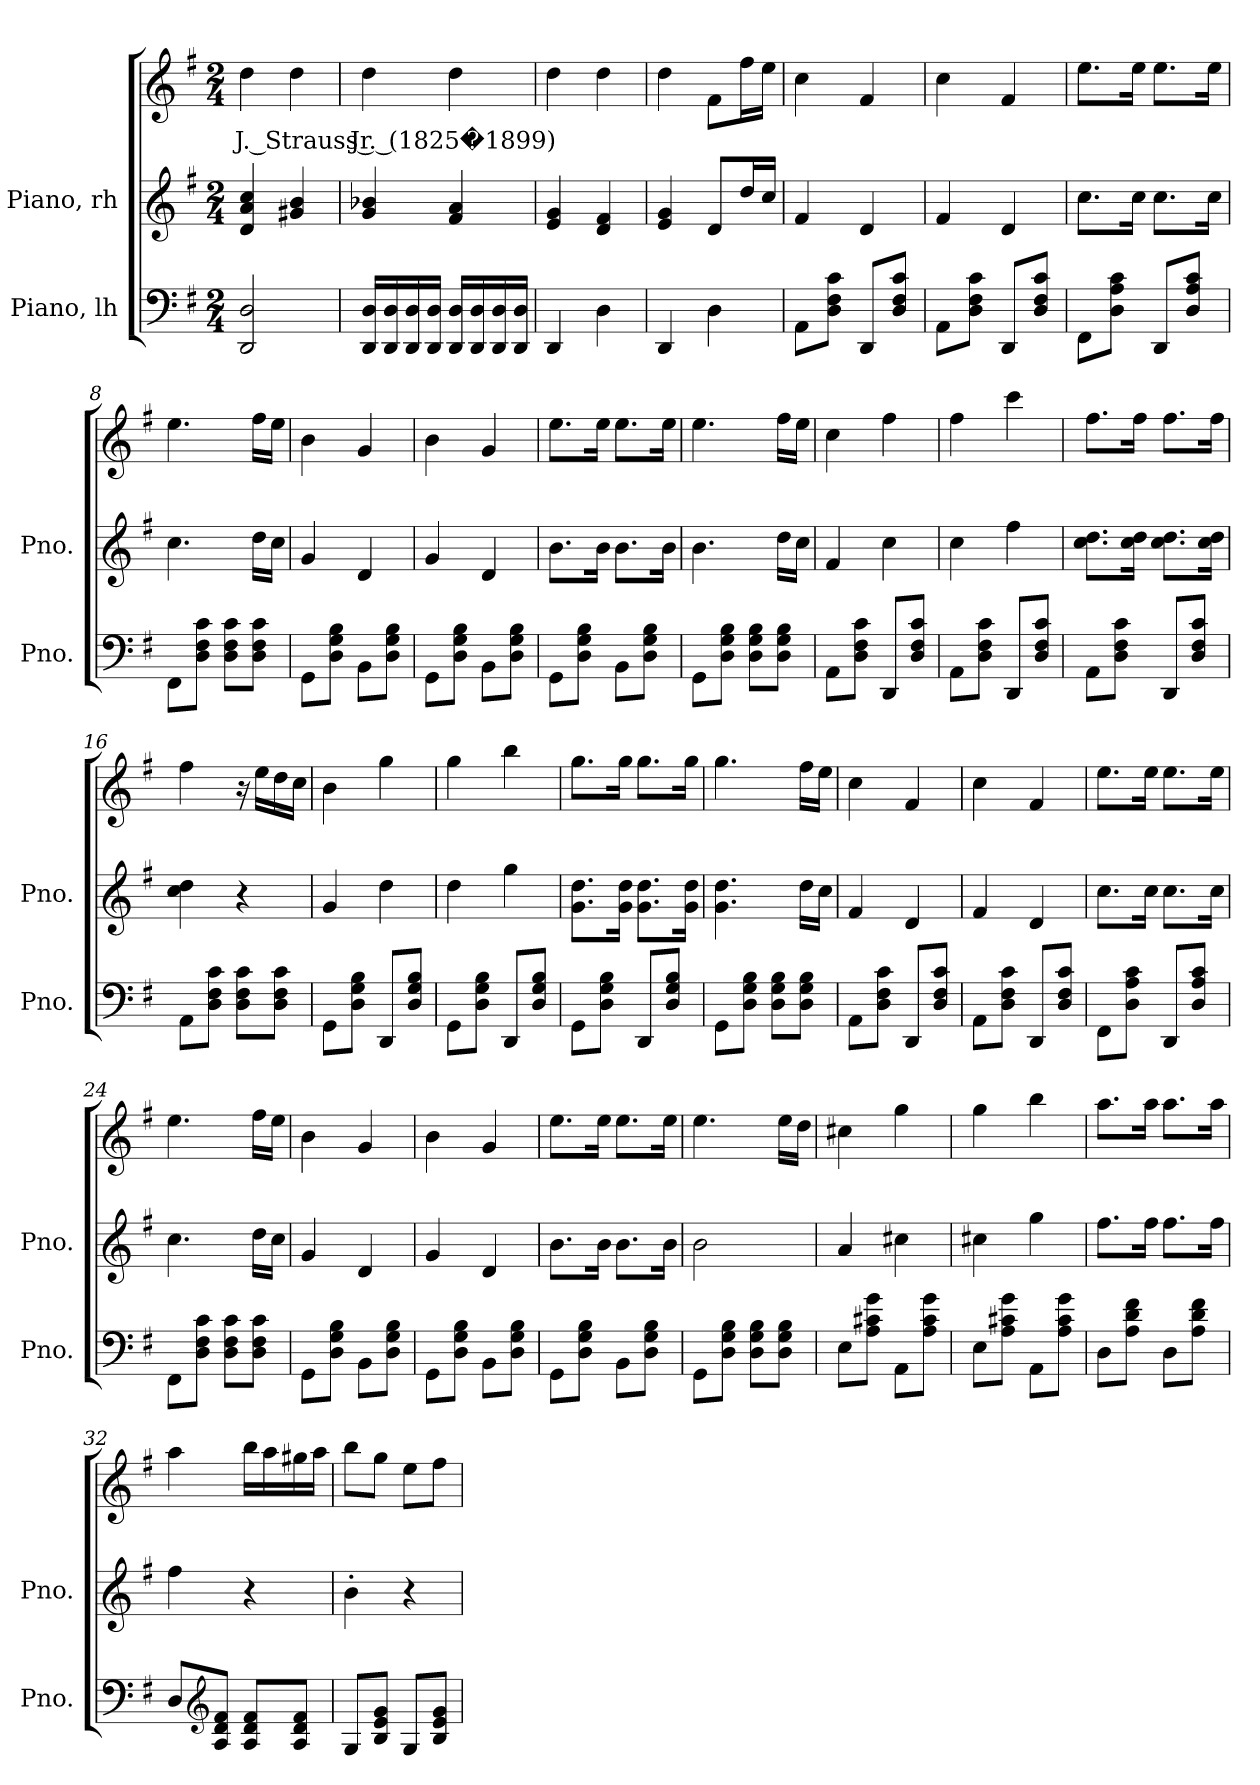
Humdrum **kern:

**kern	**kern	**kern	**text
*part2	*part1	*part1	*part1
*staff3	*staff2	*staff1	*staff1
*I"Piano, lh	*I"Piano, rh	*	*
*I'Pno.	*I'Pno.	*	*
*clefF4	*clefG2	*clefG2	*
*k[f#]	*k[f#]	*k[f#]	*
*M2/4	*M2/4	*M2/4	*
*MM120	*MM120	*MM120	*
=1	=1	=1	=1
!	!	!	!LO:LY:b
2DD/ 2D/	4d/ 4a/ 4cc/	4dd\	J. Strauss Jr. (1825�1899)
.	4g#X/ 4b/	4dd\	.
=2	=2	=2	=2
16DD/ 16D/LL	4g/ 4b-X/	4dd\	.
16DD/ 16D/	.	.	.
16DD/ 16D/	.	.	.
16DD/ 16D/JJ	.	.	.
16DD/ 16D/LL	4f#/ 4a/	4dd\	.
16DD/ 16D/	.	.	.
16DD/ 16D/	.	.	.
16DD/ 16D/JJ	.	.	.
=3	=3	=3	=3
4DD/	4e/ 4g/	4dd\	.
4D\	4d/ 4f#/	4dd\	.
=4	=4	=4	=4
4DD/	4e/ 4g/	4dd\	.
4D\	8d/L	8f#\L	.
.	16dd/L	16ff#\L	.
.	16cc/JJ	16ee\JJ	.
!!LO:LB:g=z
=5	=5	=5	=5
8AA\L	4f#/	4cc\	.
8D\ 8F#\ 8c\J	.	.	.
8DD/L	4d/	4f#/	.
8D/ 8F#/ 8c/J	.	.	.
=6	=6	=6	=6
8AA\L	4f#/	4cc\	.
8D\ 8F#\ 8c\J	.	.	.
8DD/L	4d/	4f#/	.
8D/ 8F#/ 8c/J	.	.	.
=7	=7	=7	=7
8FF#\L	8.cc\L	8.ee\L	.
8D\ 8A\ 8c\J	.	.	.
.	16cc\Jk	16ee\Jk	.
8DD/L	8.cc\L	8.ee\L	.
8D/ 8A/ 8c/J	.	.	.
.	16cc\Jk	16ee\Jk	.
=8	=8	=8	=8
8FF#\L	4.cc\	4.ee\	.
8D\ 8F#\ 8c\J	.	.	.
8D\ 8F#\ 8c\L	.	.	.
8D\ 8F#\ 8c\J	16dd\LL	16ff#\LL	.
.	16cc\JJ	16ee\JJ	.
=9	=9	=9	=9
8GG\L	4g/	4b\	.
8D\ 8G\ 8B\J	.	.	.
8BB\L	4d/	4g/	.
8D\ 8G\ 8B\J	.	.	.
=10	=10	=10	=10
8GG\L	4g/	4b\	.
8D\ 8G\ 8B\J	.	.	.
8BB\L	4d/	4g/	.
8D\ 8G\ 8B\J	.	.	.
=11	=11	=11	=11
8GG\L	8.b\L	8.ee\L	.
8D\ 8G\ 8B\J	.	.	.
.	16b\Jk	16ee\Jk	.
8BB\L	8.b\L	8.ee\L	.
8D\ 8G\ 8B\J	.	.	.
.	16b\Jk	16ee\Jk	.
!!LO:LB:g=z
=12	=12	=12	=12
8GG\L	4.b\	4.ee\	.
8D\ 8G\ 8B\J	.	.	.
8D\ 8G\ 8B\L	.	.	.
8D\ 8G\ 8B\J	16dd\LL	16ff#\LL	.
.	16cc\JJ	16ee\JJ	.
=13	=13	=13	=13
8AA\L	4f#/	4cc\	.
8D\ 8F#\ 8c\J	.	.	.
8DD/L	4cc\	4ff#\	.
8D/ 8F#/ 8c/J	.	.	.
=14	=14	=14	=14
8AA\L	4cc\	4ff#\	.
8D\ 8F#\ 8c\J	.	.	.
8DD/L	4ff#\	4ccc\	.
8D/ 8F#/ 8c/J	.	.	.
=15	=15	=15	=15
8AA\L	8.cc\ 8.dd\L	8.ff#\L	.
8D\ 8F#\ 8c\J	.	.	.
.	16cc\ 16dd\Jk	16ff#\Jk	.
8DD/L	8.cc\ 8.dd\L	8.ff#\L	.
8D/ 8F#/ 8c/J	.	.	.
.	16cc\ 16dd\Jk	16ff#\Jk	.
=16	=16	=16	=16
8AA\L	4cc\ 4dd\	4ff#\	.
8D\ 8F#\ 8c\J	.	.	.
8D\ 8F#\ 8c\L	4r	16r	.
.	.	16ee\LL	.
8D\ 8F#\ 8c\J	.	16dd\	.
.	.	16cc\JJ	.
=17	=17	=17	=17
8GG\L	4g/	4b\	.
8D\ 8G\ 8B\J	.	.	.
8DD/L	4dd\	4gg\	.
8D/ 8G/ 8B/J	.	.	.
=18	=18	=18	=18
8GG\L	4dd\	4gg\	.
8D\ 8G\ 8B\J	.	.	.
8DD/L	4gg\	4bb\	.
8D/ 8G/ 8B/J	.	.	.
!!LO:LB:g=z
=19	=19	=19	=19
8GG\L	8.g\ 8.dd\L	8.gg\L	.
8D\ 8G\ 8B\J	.	.	.
.	16g\ 16dd\Jk	16gg\Jk	.
8DD/L	8.g\ 8.dd\L	8.gg\L	.
8D/ 8G/ 8B/J	.	.	.
.	16g\ 16dd\Jk	16gg\Jk	.
=20	=20	=20	=20
8GG\L	4.g\ 4.dd\	4.gg\	.
8D\ 8G\ 8B\J	.	.	.
8D\ 8G\ 8B\L	.	.	.
8D\ 8G\ 8B\J	16dd\LL	16ff#\LL	.
.	16cc\JJ	16ee\JJ	.
=21	=21	=21	=21
8AA\L	4f#/	4cc\	.
8D\ 8F#\ 8c\J	.	.	.
8DD/L	4d/	4f#/	.
8D/ 8F#/ 8c/J	.	.	.
=22	=22	=22	=22
8AA\L	4f#/	4cc\	.
8D\ 8F#\ 8c\J	.	.	.
8DD/L	4d/	4f#/	.
8D/ 8F#/ 8c/J	.	.	.
=23	=23	=23	=23
8FF#\L	8.cc\L	8.ee\L	.
8D\ 8A\ 8c\J	.	.	.
.	16cc\Jk	16ee\Jk	.
8DD/L	8.cc\L	8.ee\L	.
8D/ 8A/ 8c/J	.	.	.
.	16cc\Jk	16ee\Jk	.
=24	=24	=24	=24
8FF#\L	4.cc\	4.ee\	.
8D\ 8F#\ 8c\J	.	.	.
8D\ 8F#\ 8c\L	.	.	.
8D\ 8F#\ 8c\J	16dd\LL	16ff#\LL	.
.	16cc\JJ	16ee\JJ	.
=25	=25	=25	=25
8GG\L	4g/	4b\	.
8D\ 8G\ 8B\J	.	.	.
8BB\L	4d/	4g/	.
8D\ 8G\ 8B\J	.	.	.
!!LO:PB:g=z
=26	=26	=26	=26
8GG\L	4g/	4b\	.
8D\ 8G\ 8B\J	.	.	.
8BB\L	4d/	4g/	.
8D\ 8G\ 8B\J	.	.	.
=27	=27	=27	=27
8GG\L	8.b\L	8.ee\L	.
8D\ 8G\ 8B\J	.	.	.
.	16b\Jk	16ee\Jk	.
8BB\L	8.b\L	8.ee\L	.
8D\ 8G\ 8B\J	.	.	.
.	16b\Jk	16ee\Jk	.
=28	=28	=28	=28
8GG\L	2b\	4.ee\	.
8D\ 8G\ 8B\J	.	.	.
8D\ 8G\ 8B\L	.	.	.
8D\ 8G\ 8B\J	.	16ee\LL	.
.	.	16dd\JJ	.
=29	=29	=29	=29
8E\L	4a/	4cc#X\	.
8A\ 8c#X\ 8g\J	.	.	.
8AA\L	4cc#X\	4gg\	.
8A\ 8c#\ 8g\J	.	.	.
=30	=30	=30	=30
8E\L	4cc#X\	4gg\	.
8A\ 8c#X\ 8g\J	.	.	.
8AA\L	4gg\	4bb\	.
8A\ 8c#\ 8g\J	.	.	.
=31	=31	=31	=31
8D\L	8.ff#\L	8.aa\L	.
8A\ 8d\ 8f#\J	.	.	.
.	16ff#\Jk	16aa\Jk	.
8D\L	8.ff#\L	8.aa\L	.
8A\ 8d\ 8f#\J	.	.	.
.	16ff#\Jk	16aa\Jk	.
!!LO:LB:g=z
=32	=32	=32	=32
8D/L	4ff#\	4aa\	.
*clefG2	*	*	*
8A/ 8d/ 8f#/J	.	.	.
8A/ 8d/ 8f#/L	4r	16bb\LL	.
.	.	16aa\	.
8A/ 8d/ 8f#/J	.	16gg#X\	.
.	.	16aa\JJ	.
=33	=33	=33	=33
8G/L	4b'\	8bb\L	.
8B/ 8e/ 8g/J	.	8gg\J	.
8G/L	4r	8ee\L	.
8B/ 8e/ 8g/J	.	8ff#\J	.
=	=	=	=
*-	*-	*-	*-
